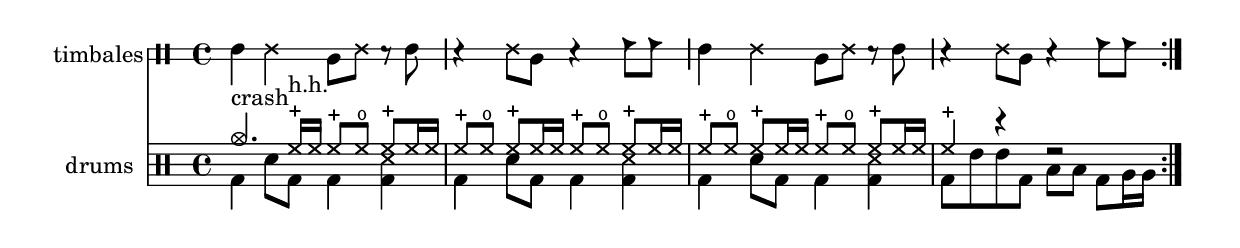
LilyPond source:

%% Do not edit this file; it is auto-generated from LSR http://lsr.dsi.unimi.it
%% This file is in the public domain.
\version "2.11.35"

\header {
  lsrtags = "rhythms, percussion"
 texidoc = "
LilyPond makes drums input quite easy, with powerful pre-configured
tools such as the \\drummode function and the DrumStaff context:  drums
are placed to their own staff positions (with a special clef symbol)
and have note heads according to the drum. You can easily attach an
extra symbol to the drum, and restrict the number of lines.
" }
% begin verbatim
drh = \drummode { cymc4.^"crash" hhc16^"h.h." hh \repeat "unfold" 5 {hhc8 hho hhc8 hh16 hh} hhc4 r4 r2 }
drl = \drummode {\repeat "unfold" 3 {bd4 sn8 bd bd4 << bd ss >> } bd8 tommh tommh bd toml toml bd tomfh16 tomfh }
timb = \drummode { \repeat "unfold" 2 {timh4 ssh timl8 ssh r timh r4 ssh8 timl r4 cb8 cb} }

\score {
  \repeat "volta" 2 {
    <<
      \new DrumStaff \with {
	drumStyleTable = #timbales-style
	\override StaffSymbol #'line-count = #2
	\override BarLine #'bar-size = #2
      } <<
	\set Staff.instrumentName = "timbales"
	\timb
      >>
      \new DrumStaff <<
	\set Staff.instrumentName = "drums"
	\new DrumVoice {\stemUp \drh }
	\new DrumVoice {\stemDown \drl }
      >>
    >>
  }
  \layout {}

  \midi {
    \context {
      \Score
      tempoWholesPerMinute = #(ly:make-moment 120 4)
      }
    }


}

